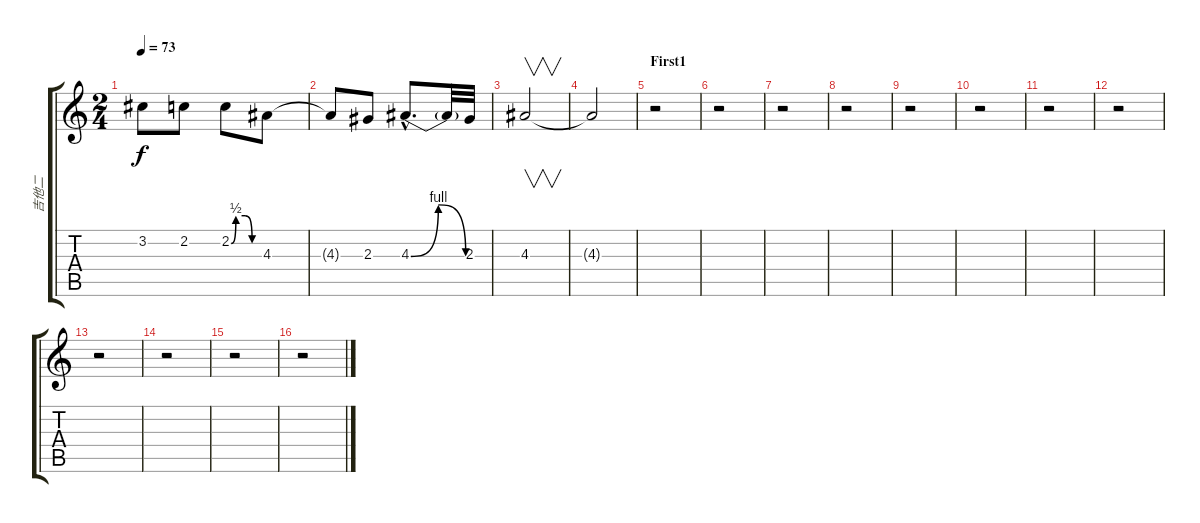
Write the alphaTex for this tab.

\track ("吉他二" "吉他二") {instrument overdrivenguitar}
\staff {score tabs}
\tuning (Eb4 Bb3 Gb3 Db3 Ab2 Eb2) {hide}
\ts (2 4)
\tempo 73
\clef g2
\ks c
3.2{t}.8{dy f} 2.2.8 2.2{be (custom 0 0 10 2 30 2 45 0 60 0)}.8 4.3.8 |
4.3{t}.8 2.3.8 4.3{be (bendrelease 0 0 15 4 50 4 60 0) hac}.8{d} 4.3{t}.32 2.3.32 |
4.3.2{v volume 2} |
4.3{t}.2 |
\section ("" "First1")
r.2{volume 16} |
r.2 |
r.2 |
r.2 |
r.2 |
r.2 |
r.2 |
r.2 |
r.2 |
r.2 |
r.2 |
r.2
